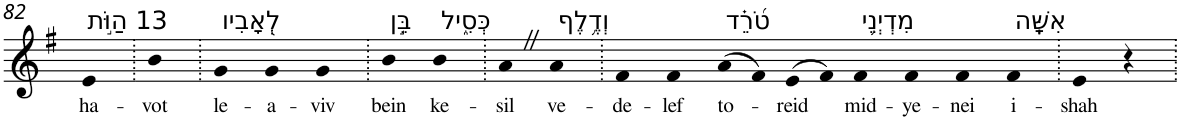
**kern	**text
*part1	*part1
*staff1	*staff1
*I"Piano	*
*I'Pno	*
!!LO:PB:g=z
*clefG2	*
*k[f#]	*
*G:	*
=82	=82
!LO:TX:a:t=13 הַוֺּ֣ת	!
!	!LO:LY:b
4e	ha-
=83.	=83.
!	!LO:LY:b
4b	-vot
=84.	=84.
!LO:TX:a:t=לְ֭אָבִיו	!
!	!LO:LY:b
4g	le-
!	!LO:LY:b
4g	-a-
!	!LO:LY:b
4g	-viv
=85.	=85.
!LO:TX:a:t=בֵּ֣ן	!
!	!LO:LY:b
4b	bein
!LO:TX:a:t=כְּסִ֑יל	!
!	!LO:LY:b
4b	ke-
=86.	=86.
!	!LO:LY:b
4aZ	-sil
!LO:TX:a:t=וְדֶ֥לֶף	!
!	!LO:LY:b
4a	ve-
=87.	=87.
!	!LO:LY:b
4f#	-de-
!	!LO:LY:b
4f#	-lef
!LO:TX:a:t=טֹ֝רֵ֗ד	!
!	!LO:LY:b
(>8a	to-
8f#)	.
!	!LO:LY:b
(>8e	-reid
8f#)	.
!LO:TX:a:t=מִדְיְנֵ֥י	!
!	!LO:LY:b
4f#	mid-
!	!LO:LY:b
4f#	-ye-
!	!LO:LY:b
4f#	-nei
!LO:TX:a:t=אִשָּֽׁה	!
!	!LO:LY:b
4f#	i-
=88.	=88.
!	!LO:LY:b
4e	-shah
4r	.
=.	=.
*-	*-
